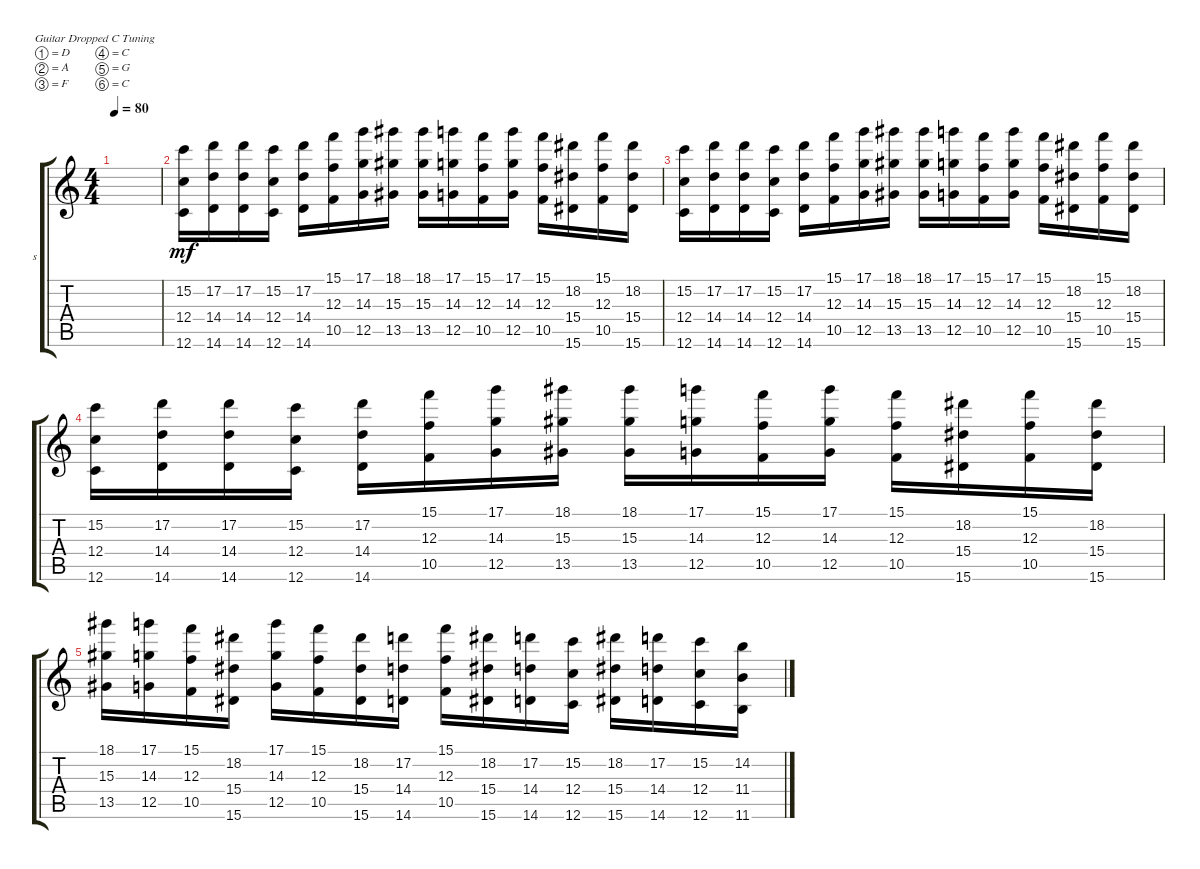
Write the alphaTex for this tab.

\defaultSystemsLayout 4
\bracketExtendMode groupsimilarinstruments
\firstSystemTrackNameOrientation horizontal
\otherSystemsTrackNameOrientation horizontal
\track ("Synth" "s") {instrument electricguitarclean}
\staff {score tabs}
\tuning (D4 A3 F3 C3 G2 C2)
\ts (4 4)
\tempo 80
\clef g2
\ks c
|
(12.4 12.6 15.2).16{dy mf} (14.4 14.6 17.2).16 (14.4 14.6 17.2).16 (12.4 12.6 15.2).16 (14.4 14.6 17.2).16 (12.3 10.5 15.1).16 (14.3 12.5 17.1).16 (15.3 13.5 18.1).16 (15.3 13.5 18.1).16 (14.3 12.5 17.1).16 (12.3 10.5 15.1).16 (14.3 12.5 17.1).16 (12.3 10.5 15.1).16 (15.4 15.6 18.2).16 (12.3 10.5 15.1).16 (15.4 15.6 18.2).16 |
(12.4 12.6 15.2).16 (14.4 14.6 17.2).16 (14.4 14.6 17.2).16 (12.4 12.6 15.2).16 (14.4 14.6 17.2).16 (12.3 10.5 15.1).16 (14.3 12.5 17.1).16 (15.3 13.5 18.1).16 (15.3 13.5 18.1).16 (14.3 12.5 17.1).16 (12.3 10.5 15.1).16 (14.3 12.5 17.1).16 (12.3 10.5 15.1).16 (15.4 15.6 18.2).16 (12.3 10.5 15.1).16 (15.4 15.6 18.2).16 |
(12.4 12.6 15.2).16 (14.4 14.6 17.2).16 (14.4 14.6 17.2).16 (12.4 12.6 15.2).16 (14.4 14.6 17.2).16 (12.3 10.5 15.1).16 (14.3 12.5 17.1).16 (15.3 13.5 18.1).16 (15.3 13.5 18.1).16 (14.3 12.5 17.1).16 (12.3 10.5 15.1).16 (14.3 12.5 17.1).16 (12.3 10.5 15.1).16 (15.4 15.6 18.2).16 (12.3 10.5 15.1).16 (15.4 15.6 18.2).16 |
(15.3 13.5 18.1).16 (14.3 12.5 17.1).16 (12.3 10.5 15.1).16 (15.4 15.6 18.2).16 (14.3 12.5 17.1).16 (12.3 10.5 15.1).16 (15.4 15.6 18.2).16 (14.4 14.6 17.2).16 (12.3 10.5 15.1).16 (15.4 15.6 18.2).16 (14.4 14.6 17.2).16 (12.4 12.6 15.2).16 (15.4 15.6 18.2).16 (14.4 14.6 17.2).16 (12.4 12.6 15.2).16 (11.4 11.6 14.2).16
